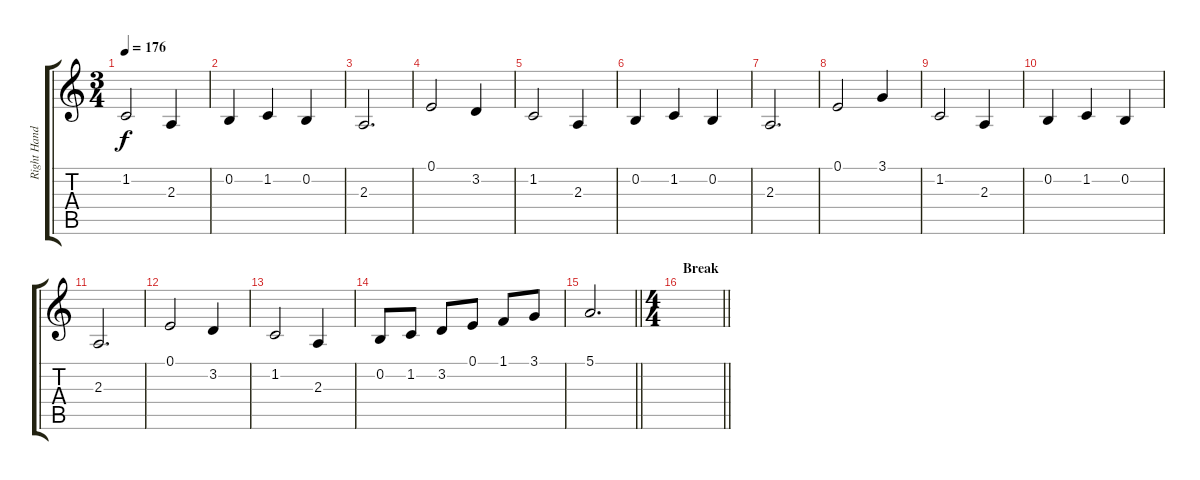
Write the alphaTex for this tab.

\track ("Right Hand" "Right Hand") {instrument stringensemble1}
\staff {score tabs}
\tuning (E4 B3 G3 D3 A2 E2) {hide}
\ts (3 4)
\tempo 176
\clef g2
\ks c
1.2.2{dy f} 2.3.4 |
0.2.4 1.2.4 0.2.4 |
2.3.2{d} |
0.1.2 3.2.4 |
1.2.2 2.3.4 |
0.2.4 1.2.4 0.2.4 |
2.3.2{d} |
0.1.2 3.1.4 |
1.2.2 2.3.4 |
0.2.4 1.2.4 0.2.4 |
2.3.2{d} |
0.1.2 3.2.4 |
1.2.2 2.3.4 |
0.2.8 1.2.8 3.2.8 0.1.8 1.1.8 3.1.8 |
\barLineRight lightlight
5.1.2{d} |
\ts (4 4)
\section ("" "Break")
\barLineRight lightlight
